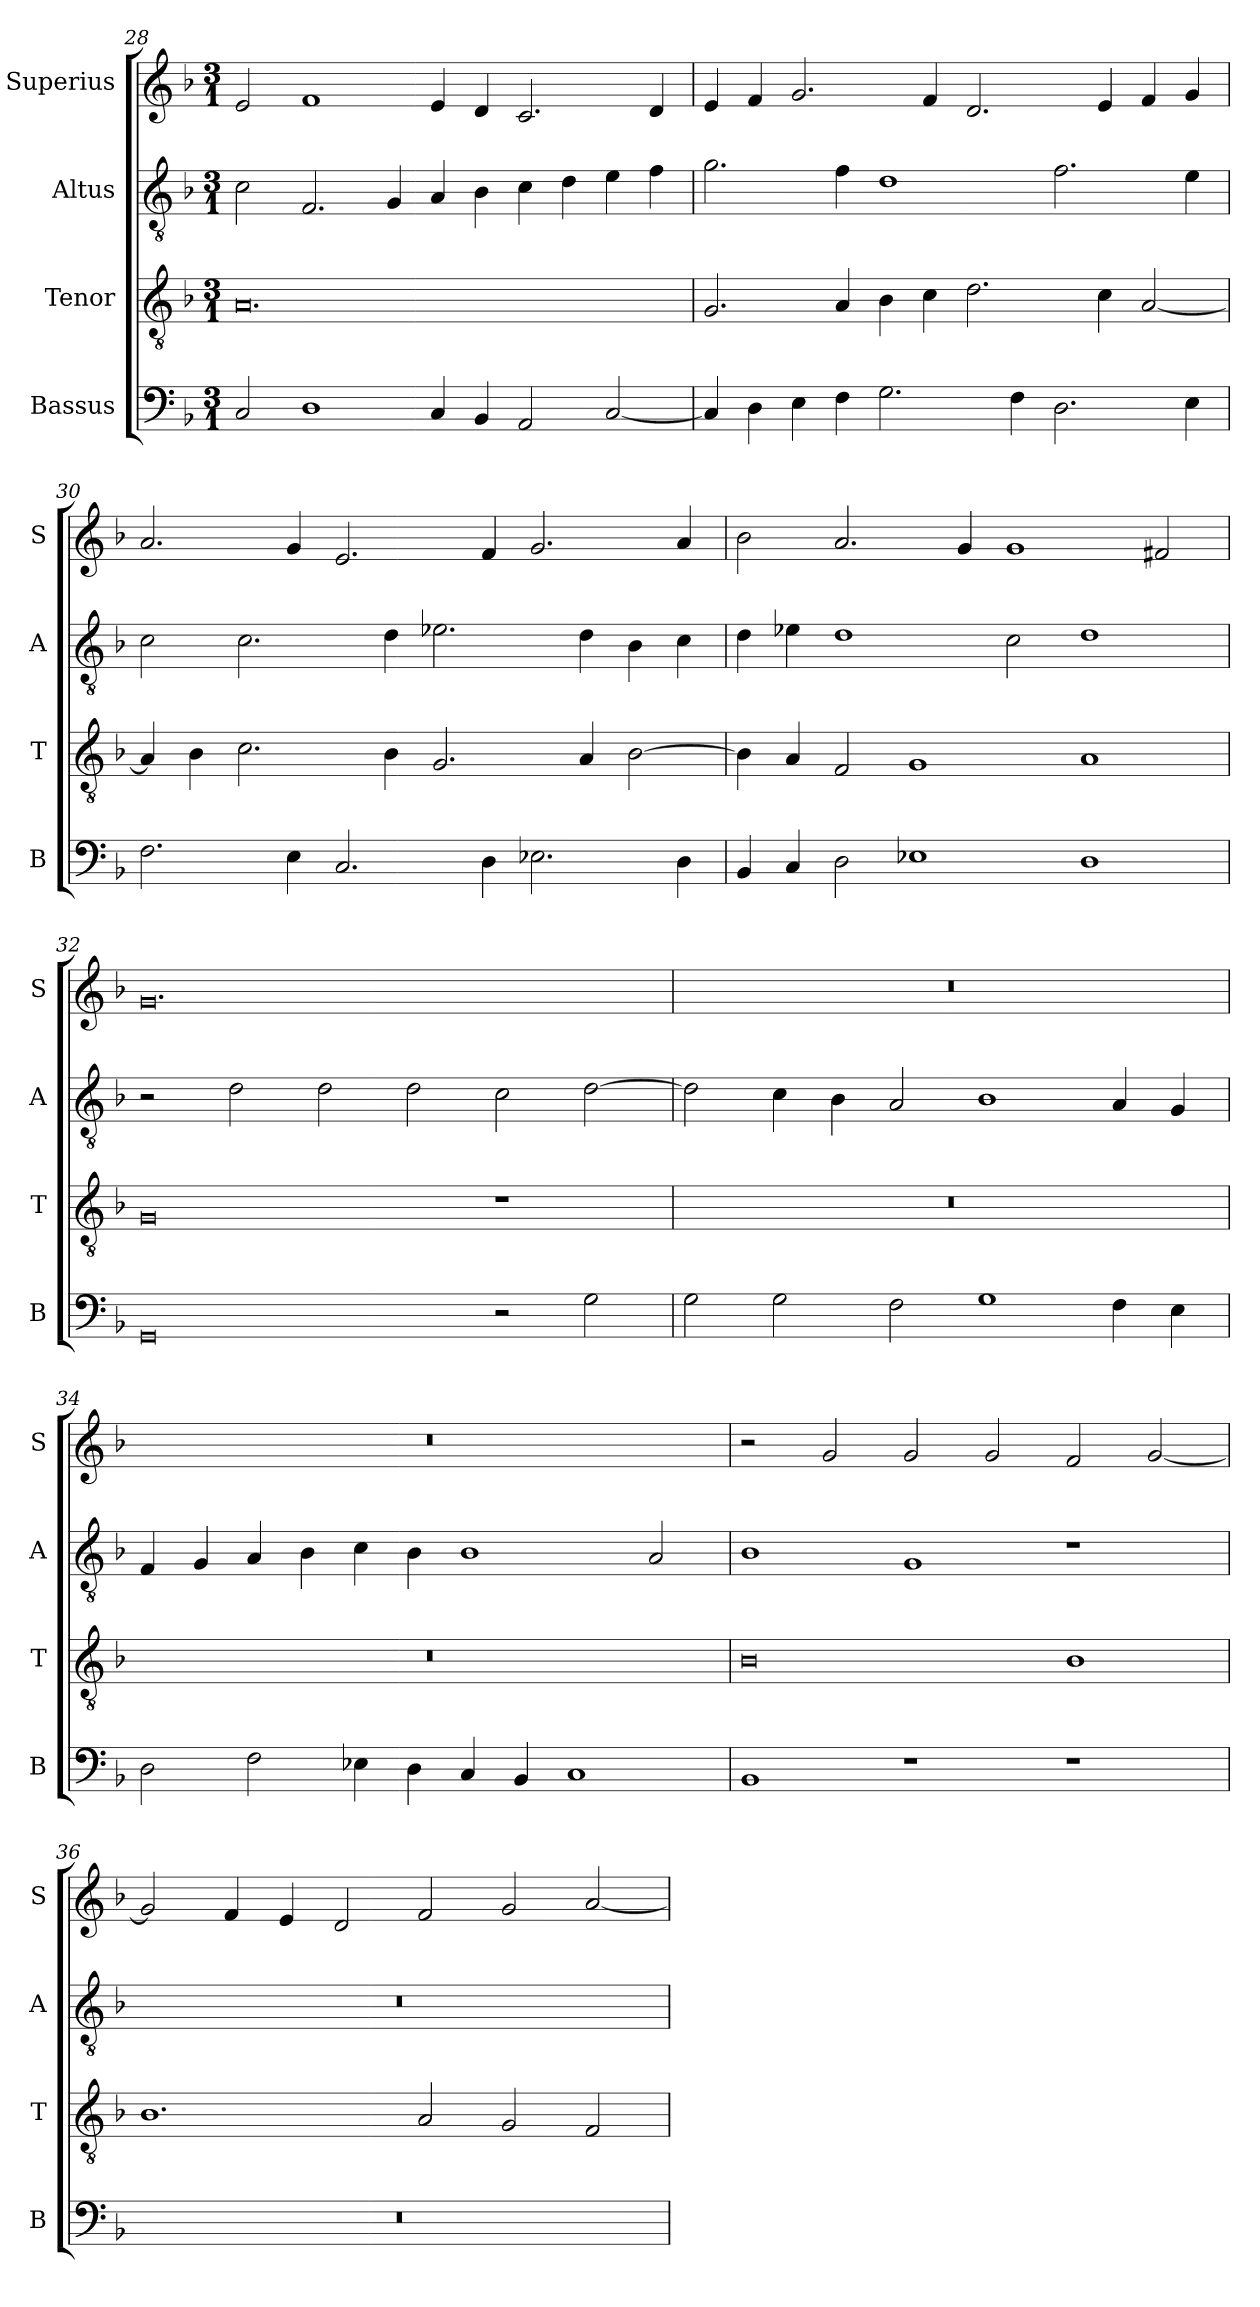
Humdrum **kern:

**kern	**kern	**kern	**kern
*part4	*part3	*part2	*part1
*staff4	*staff3	*staff2	*staff1
*I"Bassus	*I"Tenor	*I"Altus	*I"Superius
*I'B	*I'T	*I'A	*I'S
*clefF4	*clefGv2	*clefGv2	*clefG2
*k[b-]	*k[b-]	*k[b-]	*k[b-]
*M3/1	*M3/1	*M3/1	*M3/1
=28	=28	=28	=28
2C/	0.A	2c\	2e/
1D	.	2.F/	1f
.	.	4G/	.
4C/	.	4A/	4e/
4BB-/	.	4B-\	4d/
2AA/	.	4c\	2.c/
.	.	4d\	.
[2C/	.	4e\	.
.	.	4f\	4d/
=29	=29	=29	=29
4C/]	2.G/	2.g\	4e/
4D\	.	.	4f/
4E\	.	.	2.g/
4F\	4A/	4f\	.
2.G\	4B-\	1d	.
.	4c\	.	4f/
.	2.d\	.	2.d/
4F\	.	.	.
2.D\	.	2.f\	.
.	4c\	.	4e/
.	[2A/	.	4f/
4E\	.	4e\	4g/
=30	=30	=30	=30
2.F\	4A/]	2c\	2.a/
.	4B-\	.	.
.	2.c\	2.c\	.
4E\	.	.	4g/
2.C/	.	.	2.e/
.	4B-\	4d\	.
.	2.G/	2.e-X\	.
4D\	.	.	4f/
2.E-X\	.	.	2.g/
.	4A/	4d\	.
.	[2B-\	4B-\	.
4D\	.	4c\	4a/
=31	=31	=31	=31
4BB-/	4B-\]	4d\	2b-\
4C/	4A/	4e-X\	.
2D\	2F/	1d	2.a/
1E-X	1G	.	.
.	.	.	4g/
.	.	2c\	1g
1D	1A	1d	.
.	.	.	2f#X/
=32	=32	=32	=32
0GG	0G	2r	0.g
.	.	2d\	.
.	.	2d\	.
.	.	2d\	.
2r	1r	2c\	.
2G\	.	[2d\	.
=33	=33	=33	=33
2G\	0.r	2d\]	0.r
2G\	.	4c\	.
.	.	4B-\	.
2F\	.	2A/	.
1G	.	1B-	.
4F\	.	4A/	.
4E\	.	4G/	.
=34	=34	=34	=34
2D\	0.r	4F/	0.r
.	.	4G/	.
2F\	.	4A/	.
.	.	4B-\	.
4E-X\	.	4c\	.
4D\	.	4B-\	.
4C/	.	1B-	.
4BB-/	.	.	.
1C	.	.	.
.	.	2A/	.
=35	=35	=35	=35
1BB-	0B-	1B-	2r
.	.	.	2g/
1r	.	1G	2g/
.	.	.	2g/
1r	1B-	1r	2f/
.	.	.	[2g/
=36	=36	=36	=36
0.r	1.B-	0.r	2g/]
.	.	.	4f/
.	.	.	4e/
.	.	.	2d/
.	2A/	.	2f/
.	2G/	.	2g/
.	2F/	.	[2a/
=	=	=	=
*-	*-	*-	*-
